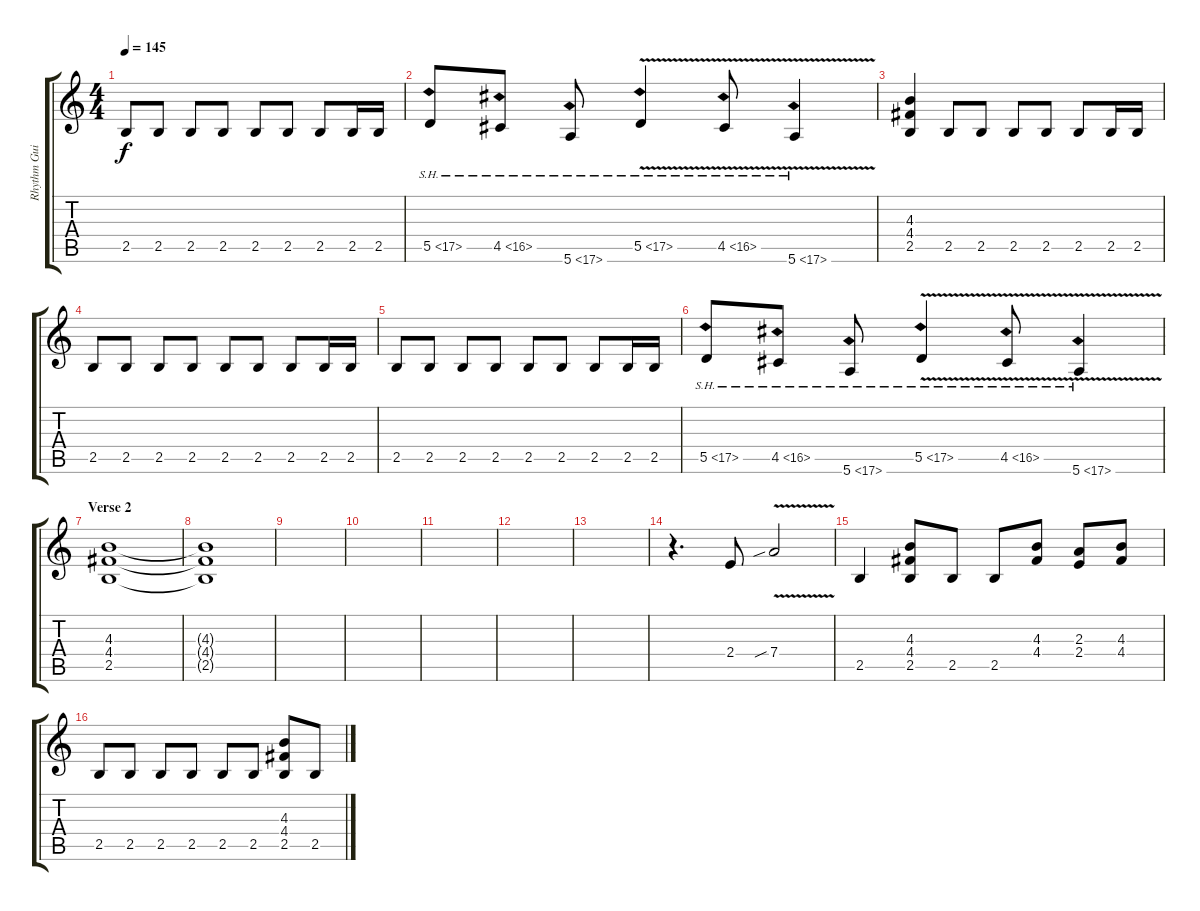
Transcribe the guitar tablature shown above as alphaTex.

\track ("Rhythm Guitar 2" "Rhythm Gui") {instrument overdrivenguitar}
\staff {score tabs}
\tuning (E4 B3 G3 D3 A2 E2) {hide}
\ts (4 4)
\tempo 145
\clef g2
\ks c
2.5.8{dy f} 2.5.8 2.5.8 2.5.8 2.5.8 2.5.8 2.5.8 2.5.16 2.5.16 |
5.5{sh 12}.8 4.5{sh 12}.8 5.6{sh 12}.8 5.5{sh 12 v}.4 4.5{sh 12 v}.8 5.6{sh 12 v}.4 |
(4.3 4.4 2.5).4 2.5.8 2.5.8 2.5.8 2.5.8 2.5.8 2.5.16 2.5.16 |
2.5.8 2.5.8 2.5.8 2.5.8 2.5.8 2.5.8 2.5.8 2.5.16 2.5.16 |
2.5.8 2.5.8 2.5.8 2.5.8 2.5.8 2.5.8 2.5.8 2.5.16 2.5.16 |
5.5{sh 12}.8 4.5{sh 12}.8 5.6{sh 12}.8 5.5{sh 12 v}.4 4.5{sh 12 v}.8 5.6{sh 12 v}.4 |
\section ("" "Verse 2")
(4.3 4.4 2.5).1{volume 0} |
(4.3{t} 4.4{t} 2.5{t}).1 |
|
|
|
|
|
r.4{d} 2.4.8 7.4{v sib}.2 |
2.5.4 (4.3 4.4 2.5).8 2.5.8 2.5.8 (4.3 4.4).8 (2.3 2.4).8 (4.3 4.4).8 |
2.5.8 2.5.8 2.5.8 2.5.8 2.5.8 2.5.8 (4.3 4.4 2.5).8 2.5.8
